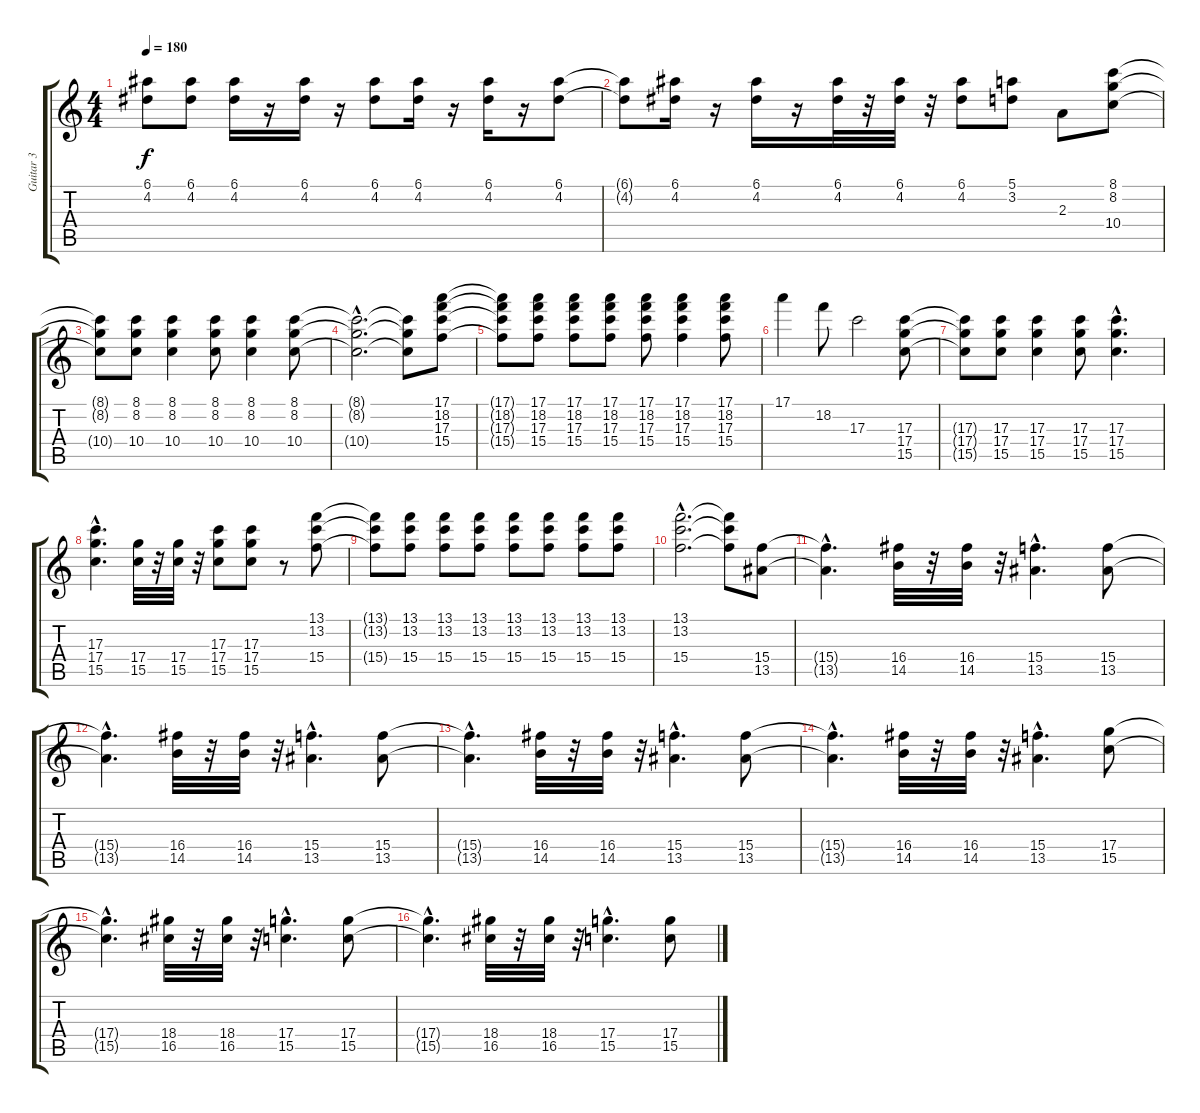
\track ("Guitar 3" "Guitar 3") {instrument overdrivenguitar}
\staff {score tabs}
\tuning (E4 B3 G3 D3 A2 E2) {hide}
\ts (4 4)
\tempo 180
\clef g2
\ks c
(6.1{t} 4.2{t}).8{dy f} (6.1 4.2).8 (6.1 4.2).16 r.16 (6.1 4.2).16 r.16 (6.1 4.2).8 (6.1 4.2).16 r.16 (6.1 4.2).16 r.16 (6.1 4.2).8 |
(6.1{t} 4.2{t}).8 (6.1 4.2).16 r.16 (6.1 4.2).16 r.16 (6.1 4.2).32 r.32 (6.1 4.2).32 r.32 (6.1 4.2).8 (5.1 3.2).8 2.3.8 (8.1 8.2 10.4).8 |
(8.1{t} 8.2{t} 10.4{t}).8 (8.1 8.2 10.4).8 (8.1 8.2 10.4).4 (8.1 8.2 10.4).8 (8.1 8.2 10.4).4 (8.1 8.2 10.4).8 |
(8.1{hac t} 8.2{hac t} 10.4{hac t}).2{d} (8.1{t} 8.2{t} 10.4{t}).8 (17.1 18.2 17.3 15.4).8 |
(17.1{t} 18.2{t} 17.3{t} 15.4{t}).8 (17.1 18.2 17.3 15.4).8 (17.1 18.2 17.3 15.4).8 (17.1 18.2 17.3 15.4).8 (17.1 18.2 17.3 15.4).8 (17.1 18.2 17.3 15.4).4 (17.1 18.2 17.3 15.4).8 |
17.1.4 18.2.8 17.3.2 (17.3 17.4 15.5).8 |
(17.3{t} 17.4{t} 15.5{t}).8 (17.3 17.4 15.5).8 (17.3 17.4 15.5).4 (17.3 17.4 15.5).8 (17.3{hac} 17.4{hac} 15.5{hac}).4{d} |
(17.3{hac} 17.4{hac} 15.5{hac}).4{d} (17.4 15.5).32 r.32 (17.4 15.5).32 r.32 (17.3 17.4 15.5).8 (17.3 17.4 15.5).8 r.8 (13.1 13.2 15.4).8 |
(13.1{t} 13.2{t} 15.4{t}).8 (13.1 13.2 15.4).8 (13.1 13.2 15.4).8 (13.1 13.2 15.4).8 (13.1 13.2 15.4).8 (13.1 13.2 15.4).8 (13.1 13.2 15.4).8 (13.1 13.2 15.4).8 |
(13.1{hac} 13.2{hac} 15.4{hac}).2{d} (13.1{t} 13.2{t} 15.4{t}).8 (15.4 13.5).8 |
(15.4{hac t} 13.5{hac t}).4{d} (16.4 14.5).32 r.32 (16.4 14.5).32 r.32 (15.4{hac} 13.5{hac}).4{d} (15.4 13.5).8 |
(15.4{hac t} 13.5{hac t}).4{d} (16.4 14.5).32 r.32 (16.4 14.5).32 r.32 (15.4{hac} 13.5{hac}).4{d} (15.4 13.5).8 |
(15.4{hac t} 13.5{hac t}).4{d} (16.4 14.5).32 r.32 (16.4 14.5).32 r.32 (15.4{hac} 13.5{hac}).4{d} (15.4 13.5).8 |
(15.4{hac t} 13.5{hac t}).4{d} (16.4 14.5).32 r.32 (16.4 14.5).32 r.32 (15.4{hac} 13.5{hac}).4{d} (17.4 15.5).8 |
(17.4{hac t} 15.5{hac t}).4{d} (18.4 16.5).32 r.32 (18.4 16.5).32 r.32 (17.4{hac} 15.5{hac}).4{d} (17.4 15.5).8 |
(17.4{hac t} 15.5{hac t}).4{d} (18.4 16.5).32 r.32 (18.4 16.5).32 r.32 (17.4{hac} 15.5{hac}).4{d} (17.4 15.5).8
